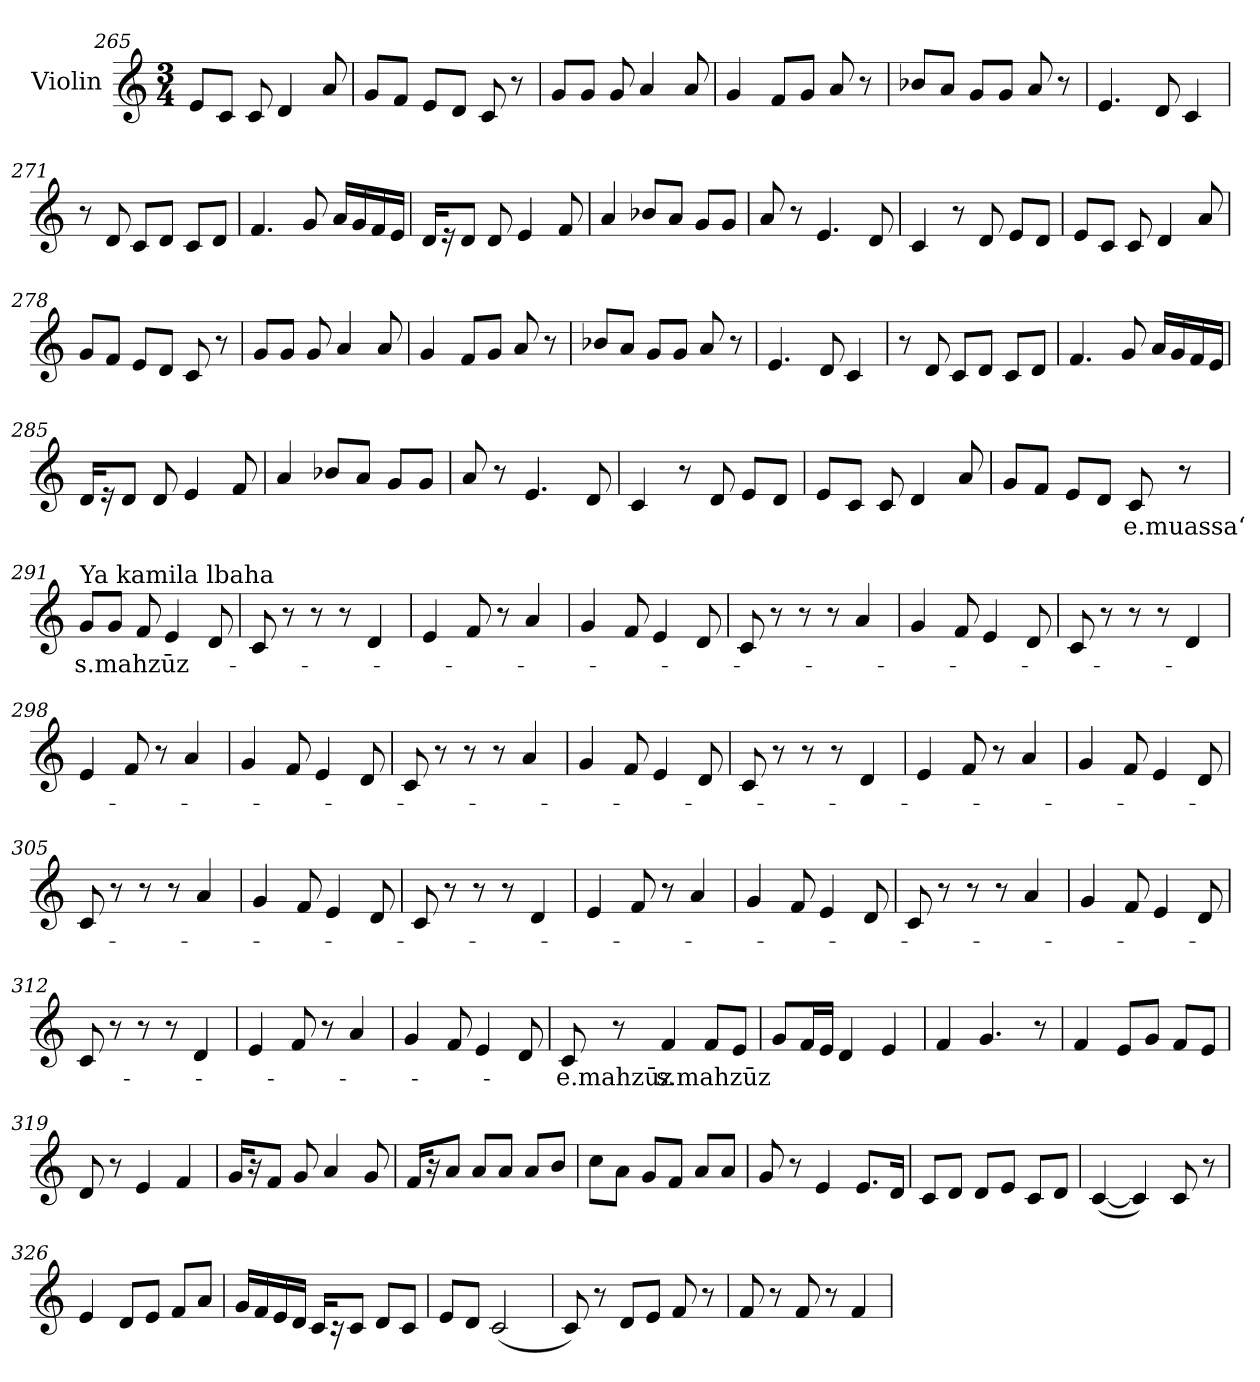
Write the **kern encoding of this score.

**kern	**text
*part1	*part1
*staff1	*staff1
*I"Violin	*
!!LO:LB:g=z
*clefG2	*
*k[]	*
*M3/4	*
=265	=265
8e/L	.
8c/J	.
8c/	.
4d/	.
8a/	.
=266	=266
8g/L	.
8f/J	.
8e/L	.
8d/J	.
8c/	.
8r	.
=267	=267
8g/L	.
8g/J	.
8g/	.
4a/	.
8a/	.
=268	=268
4g/	.
8f/L	.
8g/J	.
8a/	.
8r	.
=269	=269
8b-X/L	.
8a/J	.
8g/L	.
8g/J	.
8a/	.
8r	.
=270	=270
4.e/	.
8d/	.
4c/	.
!!LO:LB:g=z
=271	=271
8r	.
8d/	.
8c/L	.
8d/J	.
8c/L	.
8d/J	.
=272	=272
4.f/	.
8g/	.
16a/LL	.
16g/	.
16f/	.
16e/JJ	.
=273	=273
16d/KL	.
16r	.
8d/J	.
8d/	.
4e/	.
8f/	.
=274	=274
4a/	.
8b-X/L	.
8a/J	.
8g/L	.
8g/J	.
=275	=275
8a/	.
8r	.
4.e/	.
8d/	.
=276	=276
4c/	.
8r	.
8d/	.
8e/L	.
8d/J	.
!!LO:LB:g=z
=277	=277
8e/L	.
8c/J	.
8c/	.
4d/	.
8a/	.
=278	=278
8g/L	.
8f/J	.
8e/L	.
8d/J	.
8c/	.
8r	.
=279	=279
8g/L	.
8g/J	.
8g/	.
4a/	.
8a/	.
=280	=280
4g/	.
8f/L	.
8g/J	.
8a/	.
8r	.
=281	=281
8b-X/L	.
8a/J	.
8g/L	.
8g/J	.
8a/	.
8r	.
=282	=282
4.e/	.
8d/	.
4c/	.
!!LO:LB:g=z
=283	=283
8r	.
8d/	.
8c/L	.
8d/J	.
8c/L	.
8d/J	.
=284	=284
4.f/	.
8g/	.
16a/LL	.
16g/	.
16f/	.
16e/JJ	.
=285	=285
16d/KL	.
16r	.
8d/J	.
8d/	.
4e/	.
8f/	.
=286	=286
4a/	.
8b-X/L	.
8a/J	.
8g/L	.
8g/J	.
=287	=287
8a/	.
8r	.
4.e/	.
8d/	.
=288	=288
4c/	.
8r	.
8d/	.
8e/L	.
8d/J	.
!!LO:PB:g=z
=289	=289
8e/L	.
8c/J	.
8c/	.
4d/	.
8a/	.
=290	=290
8g/L	.
8f/J	.
8e/L	.
8d/J	.
!	!LO:LY:b
8c/	e.muassa‘
8r	.
=291	=291
!LO:TX:a:t=Ya kamila lbaha	!
!	!LO:LY:b
8g/L	s.mahzūz-
8g/J	.
8f/	.
4e/	.
8d/	.
=292	=292
8c/	.
8r	.
8r	.
8r	.
4d/	.
=293	=293
4e/	.
8f/	.
8r	.
4a/	.
=294	=294
4g/	.
8f/	.
4e/	.
8d/	.
!!LO:LB:g=z
=295	=295
8c/	.
8r	.
8r	.
8r	.
4a/	.
=296	=296
4g/	.
8f/	.
4e/	.
8d/	.
=297	=297
8c/	.
8r	.
8r	.
8r	.
4d/	.
=298	=298
4e/	.
8f/	.
8r	.
4a/	.
=299	=299
4g/	.
8f/	.
4e/	.
8d/	.
=300	=300
8c/	.
8r	.
8r	.
8r	.
4a/	.
!!LO:LB:g=z
=301	=301
4g/	.
8f/	.
4e/	.
8d/	.
=302	=302
8c/	.
8r	.
8r	.
8r	.
4d/	.
=303	=303
4e/	.
8f/	.
8r	.
4a/	.
=304	=304
4g/	.
8f/	.
4e/	.
8d/	.
=305	=305
8c/	.
8r	.
8r	.
8r	.
4a/	.
=306	=306
4g/	.
8f/	.
4e/	.
8d/	.
!!LO:LB:g=z
=307	=307
8c/	.
8r	.
8r	.
8r	.
4d/	.
=308	=308
4e/	.
8f/	.
8r	.
4a/	.
=309	=309
4g/	.
8f/	.
4e/	.
8d/	.
=310	=310
8c/	.
8r	.
8r	.
8r	.
4a/	.
=311	=311
4g/	.
8f/	.
4e/	.
8d/	.
=312	=312
8c/	.
8r	.
8r	.
8r	.
4d/	.
!!LO:LB:g=z
=313	=313
4e/	.
8f/	.
8r	.
4a/	.
=314	=314
4g/	.
8f/	.
4e/	.
8d/	.
=315	=315
!	!LO:LY:b
8c/	e.mahzūz
8r	.
!	!LO:LY:b
4f/	s.mahzūz
8f/L	.
8e/J	.
=316	=316
8g/L	.
16f/L	.
16e/JJ	.
4d/	.
4e/	.
=317	=317
4f/	.
4.g/	.
8r	.
=318	=318
4f/	.
8e/L	.
8g/J	.
8f/L	.
8e/J	.
!!LO:LB:g=z
=319	=319
8d/	.
8r	.
4e/	.
4f/	.
=320	=320
16g/KL	.
16r	.
8f/J	.
8g/	.
4a/	.
8g/	.
=321	=321
16f/KL	.
16r	.
8a/J	.
8a/L	.
8a/J	.
8a/L	.
8b/J	.
=322	=322
8cc\L	.
8a\J	.
8g/L	.
8f/J	.
8a/L	.
8a/J	.
=323	=323
8g/	.
8r	.
4e/	.
8.e/L	.
16d/Jk	.
=324	=324
8c/L	.
8d/J	.
8d/L	.
8e/J	.
8c/L	.
8d/J	.
!!LO:LB:g=z
=325	=325
(<[4c/	.
4c/])	.
8c/	.
8r	.
=326	=326
4e/	.
8d/L	.
8e/J	.
8f/L	.
8a/J	.
=327	=327
16g/LL	.
16f/	.
16e/	.
16d/JJ	.
16c/KL	.
16r	.
8c/J	.
8d/L	.
8c/J	.
=328	=328
8e/L	.
8d/J	.
(<2c/	.
=329	=329
8c/)	.
8r	.
8d/L	.
8e/J	.
8f/	.
8r	.
=330	=330
8f/	.
8r	.
8f/	.
8r	.
4f/	.
=	=
*-	*-
